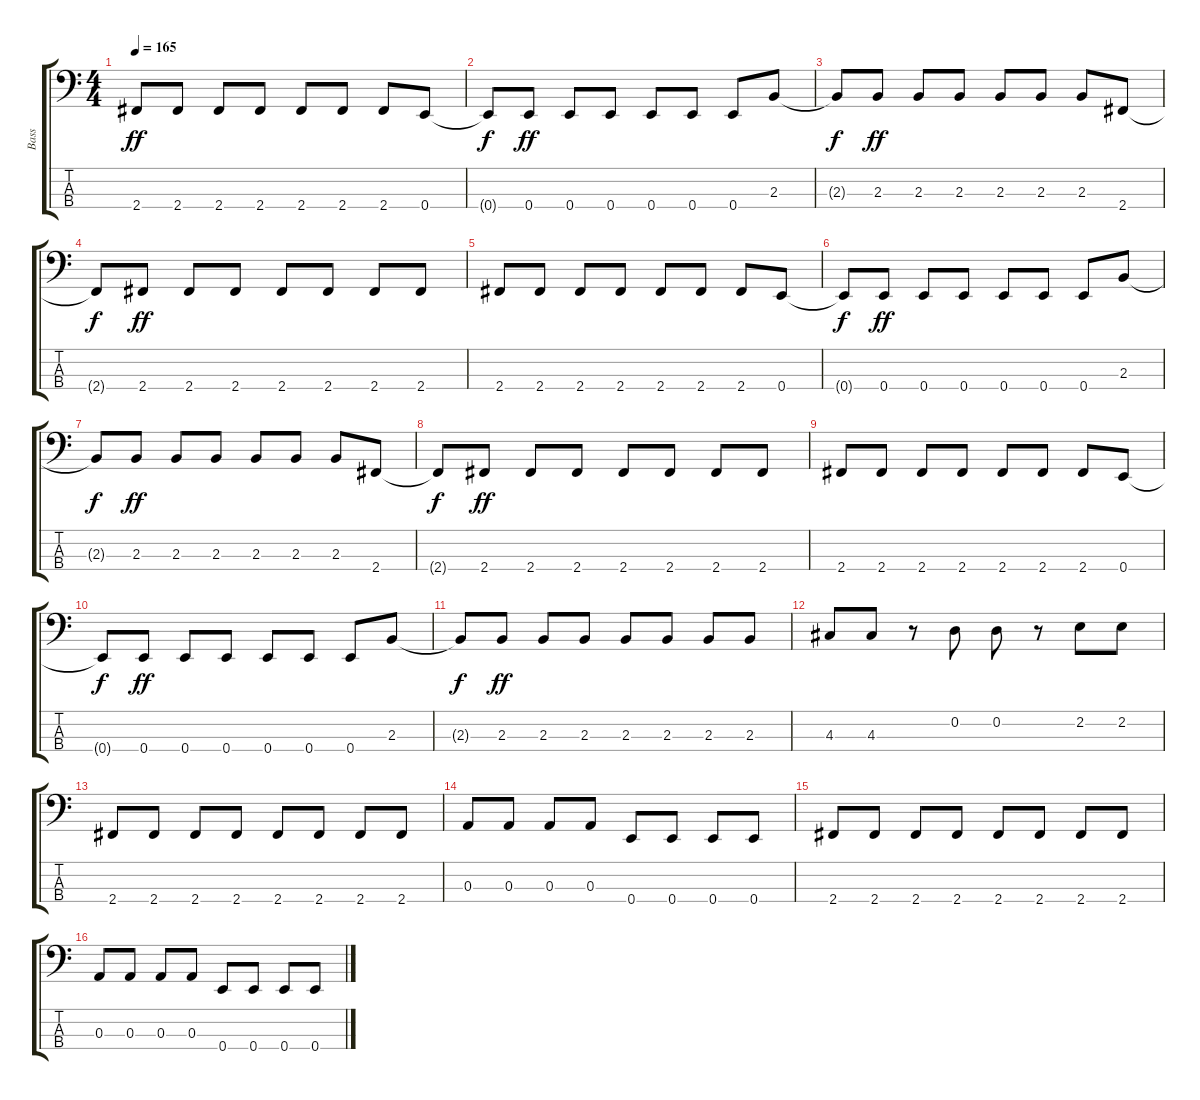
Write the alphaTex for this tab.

\track ("Bass" "Bass") {instrument electricbasspick}
\staff {score tabs}
\tuning (G2 D2 A1 E1) {hide}
\ts (4 4)
\tempo 165
\clef f4
\ks c
2.4.8{dy ff} 2.4.8 2.4.8 2.4.8 2.4.8 2.4.8 2.4.8 0.4.8 |
0.4{t}.8{dy f} 0.4.8{dy ff} 0.4.8 0.4.8 0.4.8 0.4.8 0.4.8 2.3.8 |
2.3{t}.8{dy f} 2.3.8{dy ff} 2.3.8 2.3.8 2.3.8 2.3.8 2.3.8 2.4.8 |
2.4{t}.8{dy f} 2.4.8{dy ff} 2.4.8 2.4.8 2.4.8 2.4.8 2.4.8 2.4.8 |
2.4.8 2.4.8 2.4.8 2.4.8 2.4.8 2.4.8 2.4.8 0.4.8 |
0.4{t}.8{dy f} 0.4.8{dy ff} 0.4.8 0.4.8 0.4.8 0.4.8 0.4.8 2.3.8 |
2.3{t}.8{dy f} 2.3.8{dy ff} 2.3.8 2.3.8 2.3.8 2.3.8 2.3.8 2.4.8 |
2.4{t}.8{dy f} 2.4.8{dy ff} 2.4.8 2.4.8 2.4.8 2.4.8 2.4.8 2.4.8 |
2.4.8 2.4.8 2.4.8 2.4.8 2.4.8 2.4.8 2.4.8 0.4.8 |
0.4{t}.8{dy f} 0.4.8{dy ff} 0.4.8 0.4.8 0.4.8 0.4.8 0.4.8 2.3.8 |
2.3{t}.8{dy f} 2.3.8{dy ff} 2.3.8 2.3.8 2.3.8 2.3.8 2.3.8 2.3.8 |
4.3.8 4.3.8 r.8 0.2.8 0.2.8 r.8 2.2.8 2.2.8 |
2.4.8 2.4.8 2.4.8 2.4.8 2.4.8 2.4.8 2.4.8 2.4.8 |
0.3.8 0.3.8 0.3.8 0.3.8 0.4.8 0.4.8 0.4.8 0.4.8 |
2.4.8 2.4.8 2.4.8 2.4.8 2.4.8 2.4.8 2.4.8 2.4.8 |
0.3.8 0.3.8 0.3.8 0.3.8 0.4.8 0.4.8 0.4.8 0.4.8
